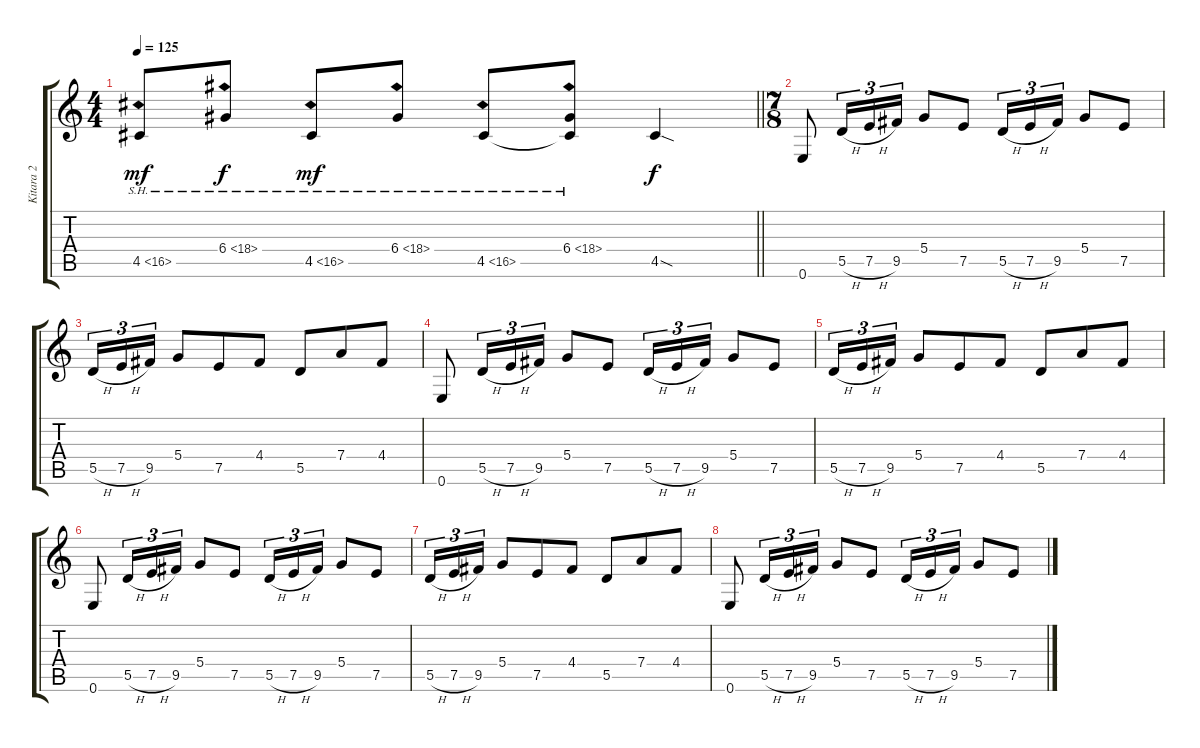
\track ("Kitara 2" "Kitara 2") {instrument distortionguitar}
\staff {score tabs}
\tuning (E4 B3 G3 D3 A2 E2) {hide}
\ts (4 4)
\tempo 125
\clef g2
\barLineRight lightlight
\ks c
4.5{sh 12}.8{dy mf} 6.4{sh 12}.8{dy f} 4.5{sh 12}.8{dy mf} 6.4{sh 12}.8 4.5{sh 12}.8 (6.4{sh 12} 4.5{t}).8 4.5{sod}.4{dy f} |
\ts (7 8)
\section ("" "")
0.6.8{volume 13} 5.5{h}.16{tu (3 2)} 7.5{h}.16{tu (3 2)} 9.5.16{tu (3 2)} 5.4.8 7.5.8 5.5{h}.16{tu (3 2)} 7.5{h}.16{tu (3 2)} 9.5.16{tu (3 2)} 5.4.8 7.5.8 |
5.5{h}.16{tu (3 2)} 7.5{h}.16{tu (3 2)} 9.5.16{tu (3 2)} 5.4.8 7.5.8 4.4.8 5.5.8 7.4.8 4.4.8 |
0.6.8 5.5{h}.16{tu (3 2)} 7.5{h}.16{tu (3 2)} 9.5.16{tu (3 2)} 5.4.8 7.5.8 5.5{h}.16{tu (3 2)} 7.5{h}.16{tu (3 2)} 9.5.16{tu (3 2)} 5.4.8 7.5.8 |
5.5{h}.16{tu (3 2)} 7.5{h}.16{tu (3 2)} 9.5.16{tu (3 2)} 5.4.8 7.5.8 4.4.8 5.5.8 7.4.8 4.4.8 |
0.6.8 5.5{h}.16{tu (3 2)} 7.5{h}.16{tu (3 2)} 9.5.16{tu (3 2)} 5.4.8 7.5.8 5.5{h}.16{tu (3 2)} 7.5{h}.16{tu (3 2)} 9.5.16{tu (3 2)} 5.4.8 7.5.8 |
5.5{h}.16{tu (3 2)} 7.5{h}.16{tu (3 2)} 9.5.16{tu (3 2)} 5.4.8 7.5.8 4.4.8 5.5.8 7.4.8 4.4.8 |
0.6.8 5.5{h}.16{tu (3 2)} 7.5{h}.16{tu (3 2)} 9.5.16{tu (3 2)} 5.4.8 7.5.8 5.5{h}.16{tu (3 2)} 7.5{h}.16{tu (3 2)} 9.5.16{tu (3 2)} 5.4.8 7.5.8
